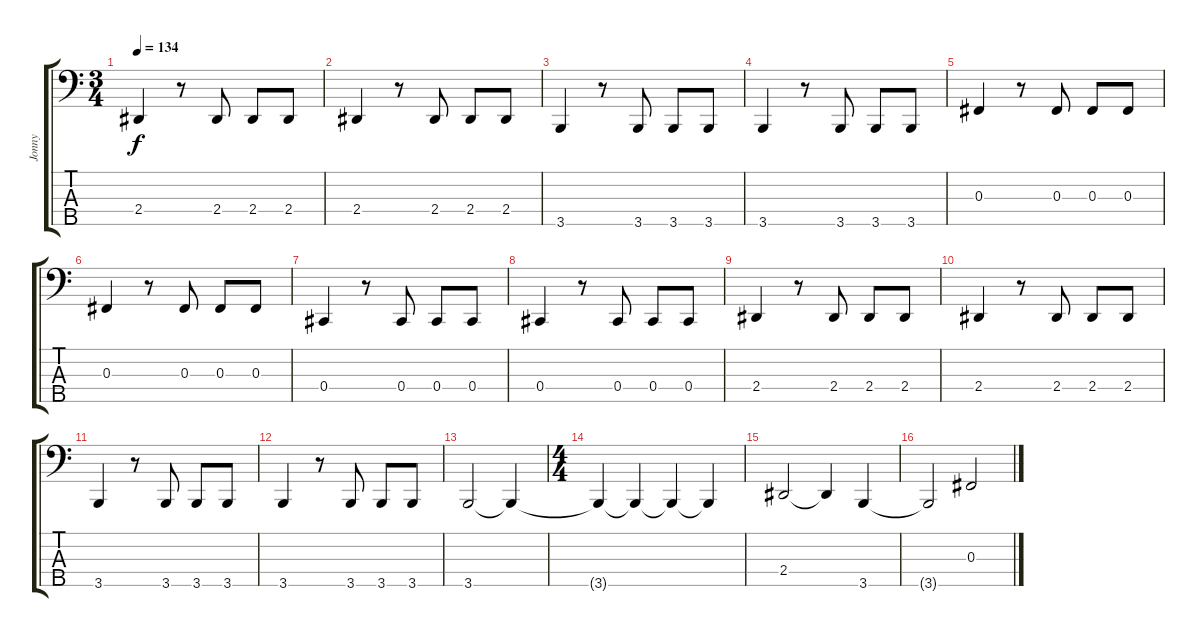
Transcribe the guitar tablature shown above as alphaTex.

\track ("Jonny" "Jonny") {instrument electricbasspick}
\staff {score tabs}
\tuning (E2 B1 Gb1 Db1 Ab0) {hide}
\ts (3 4)
\tempo 134
\clef f4
\ks c
2.4.4{dy f} r.8 2.4.8 2.4.8 2.4.8 |
2.4.4 r.8 2.4.8 2.4.8 2.4.8 |
3.5.4 r.8 3.5.8 3.5.8 3.5.8 |
3.5.4 r.8 3.5.8 3.5.8 3.5.8 |
0.3.4 r.8 0.3.8 0.3.8 0.3.8 |
0.3.4 r.8 0.3.8 0.3.8 0.3.8 |
0.4.4 r.8 0.4.8 0.4.8 0.4.8 |
0.4.4 r.8 0.4.8 0.4.8 0.4.8 |
2.4.4 r.8 2.4.8 2.4.8 2.4.8 |
2.4.4 r.8 2.4.8 2.4.8 2.4.8 |
3.5.4 r.8 3.5.8 3.5.8 3.5.8 |
3.5.4 r.8 3.5.8 3.5.8 3.5.8 |
3.5.2 3.5{t}.4 |
\ts (4 4)
3.5{t}.4 3.5{t}.4 3.5{t}.4 3.5{t}.4 |
2.4.2 2.4{t}.4 3.5.4 |
3.5{t}.2 0.3.2
